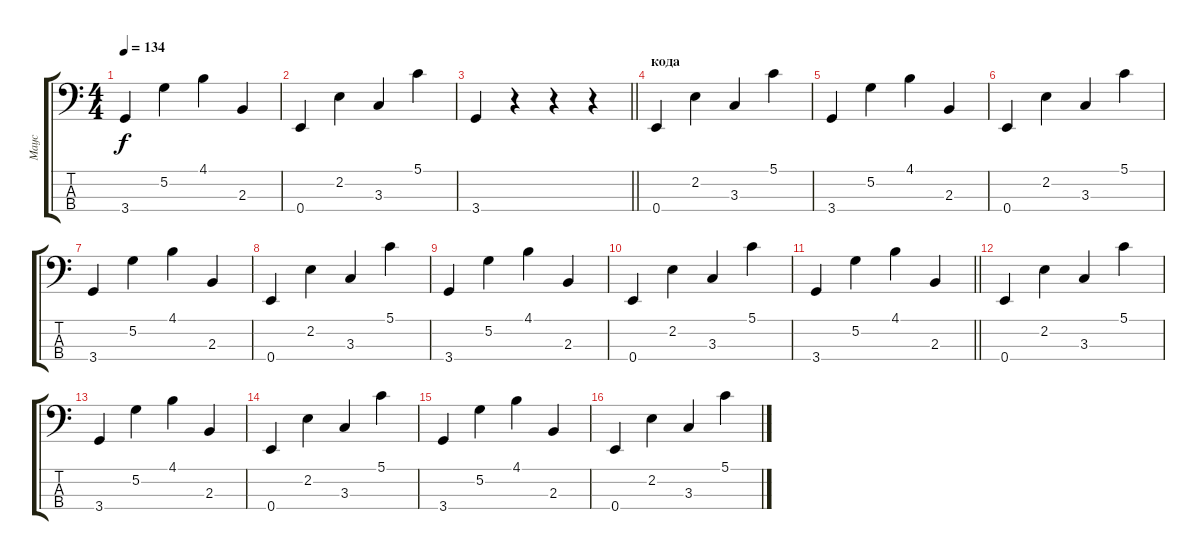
\track ("Маус" "Маус") {instrument electricbassfinger}
\staff {score tabs}
\tuning (G2 D2 A1 E1) {hide}
\ts (4 4)
\tempo 134
\clef f4
\ks c
3.4.4{dy f} 5.2.4 4.1.4 2.3.4 |
0.4.4 2.2.4 3.3.4 5.1.4 |
\barLineRight lightlight
3.4.4 r.4 r.4 r.4 |
\section ("" "кода")
0.4.4 2.2.4 3.3.4 5.1.4 |
3.4.4 5.2.4 4.1.4 2.3.4 |
0.4.4 2.2.4 3.3.4 5.1.4 |
3.4.4 5.2.4 4.1.4 2.3.4 |
0.4.4 2.2.4 3.3.4 5.1.4 |
3.4.4 5.2.4 4.1.4 2.3.4 |
0.4.4 2.2.4 3.3.4 5.1.4 |
\barLineRight lightlight
3.4.4 5.2.4 4.1.4 2.3.4 |
0.4.4 2.2.4 3.3.4 5.1.4 |
3.4.4 5.2.4 4.1.4 2.3.4 |
0.4.4 2.2.4 3.3.4 5.1.4 |
3.4.4 5.2.4 4.1.4 2.3.4 |
0.4.4 2.2.4 3.3.4 5.1.4
